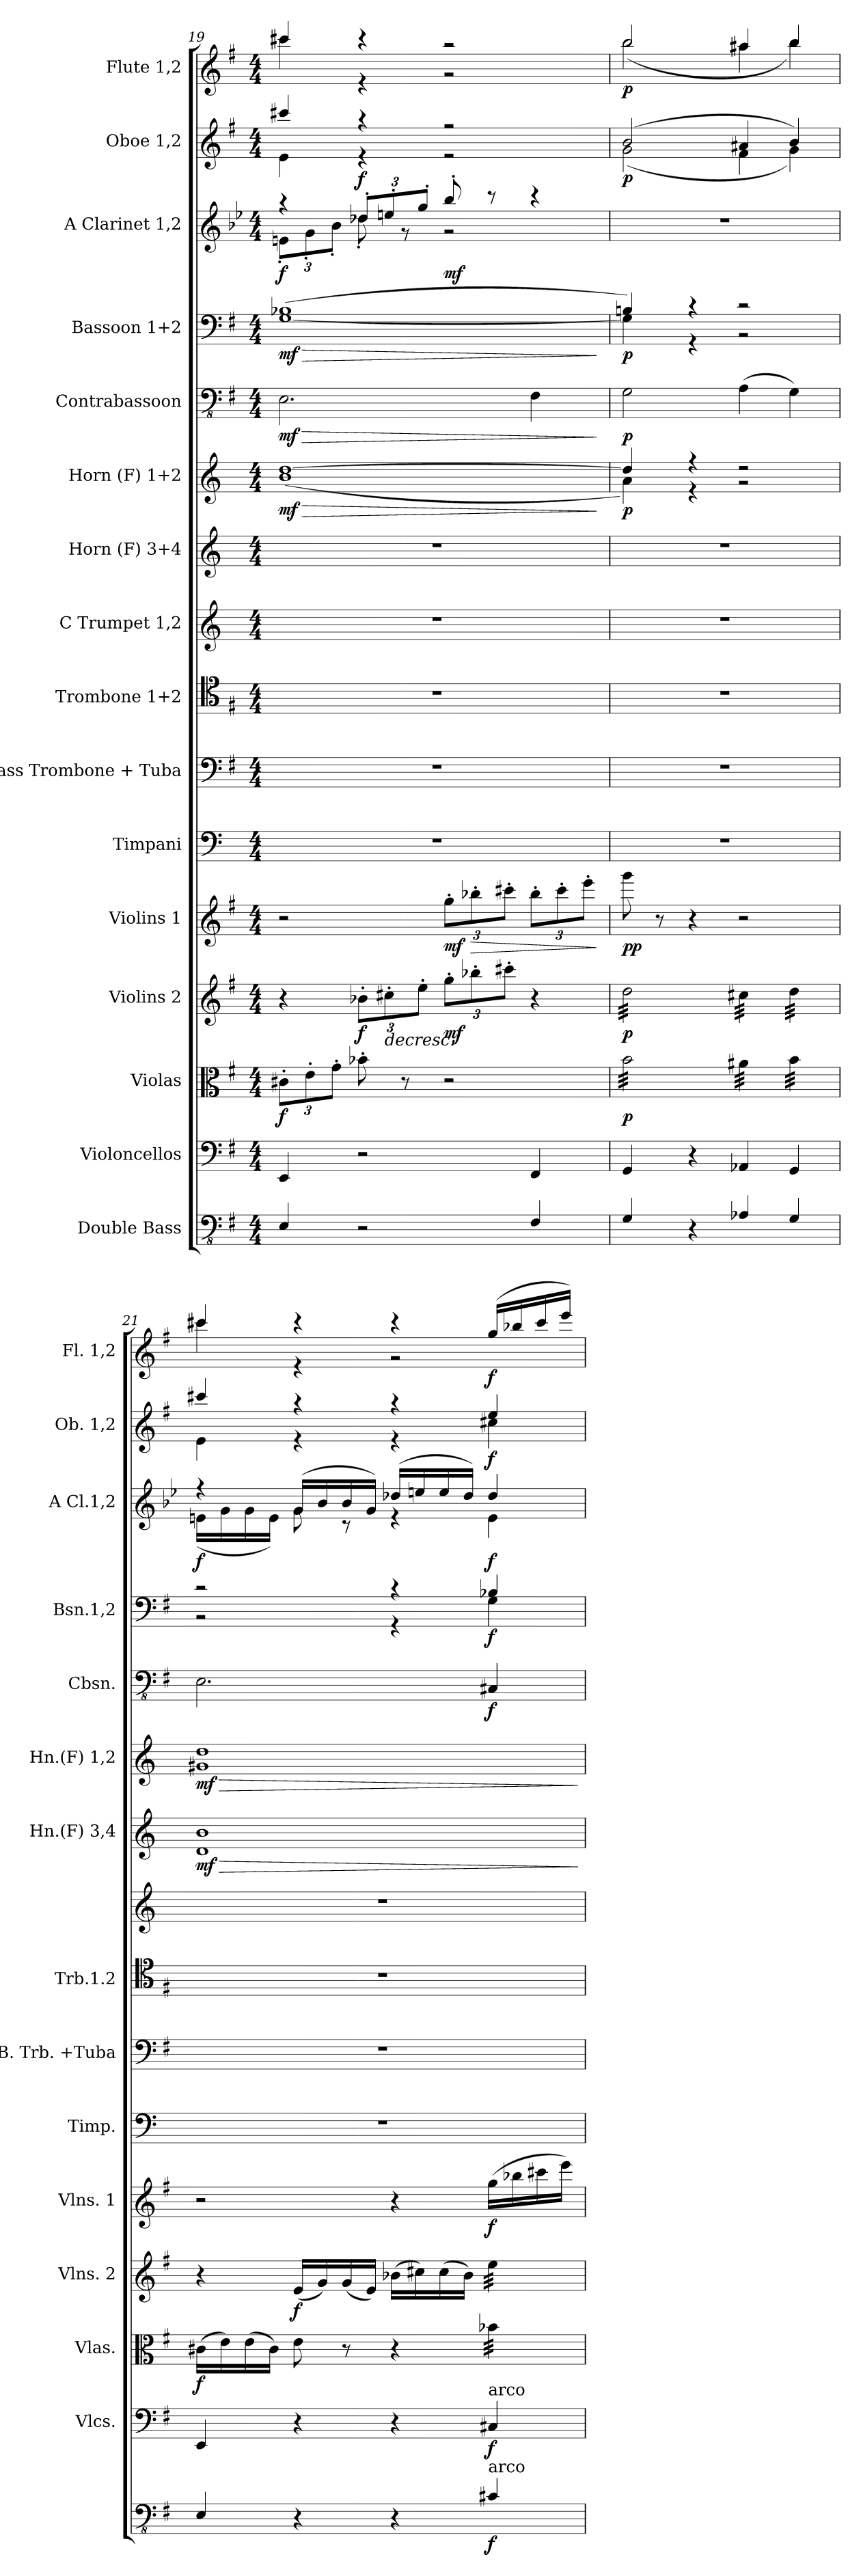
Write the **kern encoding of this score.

**kern	**dynam	**kern	**dynam	**kern	**dynam	**kern	**dynam	**kern	**dynam	**kern	**kern	**kern	**kern	**kern	**dynam	**kern	**dynam	**kern	**dynam	**kern	**dynam	**kern	**dynam	**kern	**dynam	**kern	**dynam
*part16	*part16	*part15	*part15	*part14	*part14	*part13	*part13	*part12	*part12	*part11	*part10	*part9	*part8	*part7	*part7	*part6	*part6	*part5	*part5	*part4	*part4	*part3	*part3	*part2	*part2	*part1	*part1
*staff16	*staff16	*staff15	*staff15	*staff14	*staff14	*staff13	*staff13	*staff12	*staff12	*staff11	*staff10	*staff9	*staff8	*staff7	*staff7	*staff6	*staff6	*staff5	*staff5	*staff4	*staff4	*staff3	*staff3	*staff2	*staff2	*staff1	*staff1
*I"Double Bass	*	*I"Violoncellos	*	*I"Violas	*	*I"Violins 2	*	*I"Violins 1	*	*I"Timpani	*I"Bass Trombone  + Tuba	*I"Trombone 1+2	*I"C Trumpet 1,2	*I"Horn (F) 3+4	*	*I"Horn (F) 1+2	*	*I"Contrabassoon	*	*I"Bassoon 1+2	*	*I"A Clarinet 1,2	*	*I"Oboe 1,2	*	*I"Flute 1,2	*
*	*	*I'Vlcs.	*	*I'Vlas.	*	*I'Vlns. 2	*	*I'Vlns. 1	*	*I'Timp.	*I'B. Trb. +Tuba	*I'Trb.1.2	*	*I'Hn.(F) 3,4	*	*I'Hn.(F) 1,2	*	*I'Cbsn.	*	*I'Bsn.1,2	*	*I'A Cl.1,2	*	*I'Ob. 1,2	*	*I'Fl. 1,2	*
*clefFv4	*	*clefF4	*	*clefC3	*	*clefG2	*	*clefG2	*	*clefF4	*clefF4	*clefC4	*clefG2	*clefG2	*	*clefG2	*	*clefFv4	*	*clefF4	*	*clefG2	*	*clefG2	*	*clefG2	*
*ITrd7c12	*	*	*	*	*	*	*	*	*	*	*	*	*	*ITrd4c7	*	*ITrd4c7	*	*	*	*	*	*ITrd2c3	*	*	*	*	*
*k[f#]	*	*k[f#]	*	*k[f#]	*	*k[f#]	*	*k[f#]	*	*k[]	*k[f#]	*k[f#]	*k[]	*k[b-]	*	*k[b-]	*	*k[f#]	*	*k[f#]	*	*k[f#]	*	*k[f#]	*	*k[f#]	*
*M4/4	*	*M4/4	*	*M4/4	*	*M4/4	*	*M4/4	*	*M4/4	*M4/4	*M4/4	*M4/4	*M4/4	*	*M4/4	*	*M4/4	*	*M4/4	*	*M4/4	*	*M4/4	*	*M4/4	*
*	*	*	*	*Xbrackettup	*	*	*	*	*	*	*	*	*	*	*	*	*	*	*	*	*	*	*	*	*	*	*
=19	=19	=19	=19	=19	=19	=19	=19	=19	=19	=19	=19	=19	=19	=19	=19	=19	=19	=19	=19	=19	=19	=19	=19	=19	=19	=19	=19
!	!	!	!	!	!	!	!	!	!	!	!	!	!	!	!	!	!LO:HP:b	!	!LO:HP:b	!	!LO:HP:b	!	!	!	!	!	!
*	*	*	*	*	*	*	*	*	*	*	*	*	*	*	*	*^	*	*	*	*^	*	*^	*	*	*	*	*
*	*	*	*	*	*	*	*	*	*	*	*	*	*	*	*	*	*	*	*	*	*	*	*	*	*Xbrackettup	*	*	*	*	*
*	*	*	*	*	*	*	*	*	*	*	*	*	*	*	*	*	*	*	*	*	*	*	*	*	*	*	*^	*	*^	*
!	!	!	!	!	!LO:DY:b	!	!	!	!	!	!	!	!	!	!	!	!	!LO:DY:n=1:b	!	!LO:DY:n=1:b	!	!	!LO:DY:n=1:b	!	!	!LO:DY:b	!	!	!	!	!	!
4EEE/	.	4EE/	.	12c#X'\L	f	4r	.	2r	.	1r	1r	1r	1r	1r	.	[1g	(1e	> mf	2.EE\	> mf	(1B-X	[1G	> mf	4r	12c#X'\L	f	4ccc#X/	4e\	.	4ccc#X/	4ccc#\	.
.	.	.	.	12e'\	.	.	.	.	.	.	.	.	.	.	.	.	.	.	.	.	.	.	.	.	12e'\	.	.	.	.	.	.	.
.	.	.	.	12g'\J	.	.	.	.	.	.	.	.	.	.	.	.	.	.	.	.	.	.	.	.	12g'\J	.	.	.	.	.	.	.
*	*	*	*	*	*	*Xbrackettup	*	*	*	*	*	*	*	*	*	*	*	*	*	*	*	*	*	*	*	*	*	*	*	*	*	*
!	!	!	!	!	!	!	!LO:DY:b	!	!	!	!	!	!	!	!	!	!	!	!	!	!	!	!	!	!	!LO:DY:a	!	!	!	!	!	!
2r	.	2r	.	8b-X'\	.	12b-X'\L	f	.	.	.	.	.	.	.	.	.	.	.	.	.	.	.	.	12b-X'/L	8b-'\	f	4r	4r	.	4r	4r	.
!	!	!	!	!	!	!	!LO:HP:b	!	!	!	!	!	!	!	!	!	!	!	!	!	!	!	!	!	!	!	!	!	!	!	!	!
.	.	.	.	.	.	12cc#X'\	>	.	.	.	.	.	.	.	.	.	.	.	.	.	.	.	.	12cc#X'/	.	.	.	.	.	.	.	.
.	.	.	.	8r	.	.	.	.	.	.	.	.	.	.	.	.	.	.	.	.	.	.	.	.	8r	.	.	.	.	.	.	.
.	.	.	.	.	.	12ee'\J	.	.	.	.	.	.	.	.	.	.	.	.	.	.	.	.	.	12ee'/J	.	.	.	.	.	.	.	.
*	*	*	*	*	*	*	*	*Xbrackettup	*	*	*	*	*	*	*	*	*	*	*	*	*	*	*	*	*	*	*	*	*	*	*	*
!	!	!	!	!	!	!	!LO:DY:b	!	!LO:DY:b	!	!	!	!	!	!	!	!	!	!	!	!	!	!	!	!	!LO:DY:b	!	!	!	!	!	!
.	.	.	.	2r	.	12gg'\L	mf	12gg'\L	mf	.	.	.	.	.	.	.	.	.	.	.	.	.	.	8gg'/	2r	mf	2r	2r	.	2r	2r	.
!	!	!	!	!	!	!	!	!	!LO:HP:b	!	!	!	!	!	!	!	!	!	!	!	!	!	!	!	!	!	!	!	!	!	!	!
.	.	.	.	.	.	12bb-X'\	.	12bb-X'\	>	.	.	.	.	.	.	.	.	.	.	.	.	.	.	.	.	.	.	.	.	.	.	.
.	.	.	.	.	.	.	.	.	.	.	.	.	.	.	.	.	.	.	.	.	.	.	.	8r	.	.	.	.	.	.	.	.
.	.	.	.	.	.	12ccc#X'\J	.	12ccc#X'\J	.	.	.	.	.	.	.	.	.	.	.	.	.	.	.	.	.	.	.	.	.	.	.	.
4FFF#/	.	4FF#/	.	.	.	4r	.	12bb-'\L	.	.	.	.	.	.	.	.	.	.	4FF#\	.	.	.	.	4r	.	.	.	.	.	.	.	.
.	.	.	.	.	.	.	.	12ccc#'\	.	.	.	.	.	.	.	.	.	.	.	.	.	.	.	.	.	.	.	.	.	.	.	.
.	.	.	.	.	.	.	.	12eee'\J	.	.	.	.	.	.	.	.	.	.	.	.	.	.	.	.	.	.	.	.	.	.	.	.
*	*	*	*	*	*	*	*	*	*	*	*	*	*	*	*	*	*	*	*	*	*v	*v	*	*	*	*	*v	*v	*	*v	*v	*
*	*	*	*	*	*	*	*	*	*	*	*	*	*	*	*	*v	*v	*	*	*	*	*	*v	*v	*	*	*	*	*
.	.	.	.	.	.	.	]	.	]	.	.	.	.	.	.	.	]	.	]	.	]	.	.	.	.	.	.
=20	=20	=20	=20	=20	=20	=20	=20	=20	=20	=20	=20	=20	=20	=20	=20	=20	=20	=20	=20	=20	=20	=20	=20	=20	=20	=20	=20
*	*	*	*	*	*	*	*	*	*	*	*	*	*	*	*	*^	*	*	*	*^	*	*	*	*^	*	*^	*
!	!	!	!	!	!LO:DY:b	!	!LO:DY:b	!	!LO:DY:b	!	!	!	!	!	!	!	!	!LO:DY:b	!	!LO:DY:b	!	!	!LO:DY:b	!	!	!	!	!LO:DY:b	!	!	!LO:DY:b
*	*	*	*	*tremolo	*	*	*	*	*	*	*	*	*	*	*	*	*	*	*	*	*	*	*	*	*	*	*	*	*	*	*
*	*	*	*	*	*	*tremolo	*	*	*	*	*	*	*	*	*	*	*	*	*	*	*	*	*	*	*	*	*	*	*	*	*
4GGG/	.	4GG/	.	32b\LLL	p	32dd\LLL	p	8ggg\	pp	1r	1r	1r	1r	1r	.	4g/]	4d\)	p	2GG\	p	4Bn/)	4G\]	p	1r	.	(2b/	(2g\	p	2bb/	(>2bb\	p
.	.	.	.	32b\	.	32dd\	.	.	.	.	.	.	.	.	.	.	.	.	.	.	.	.	.	.	.	.	.	.	.	.	.
.	.	.	.	32b\	.	32dd\	.	.	.	.	.	.	.	.	.	.	.	.	.	.	.	.	.	.	.	.	.	.	.	.	.
.	.	.	.	32b\	.	32dd\	.	.	.	.	.	.	.	.	.	.	.	.	.	.	.	.	.	.	.	.	.	.	.	.	.
.	.	.	.	32b\	.	32dd\	.	8r	.	.	.	.	.	.	.	.	.	.	.	.	.	.	.	.	.	.	.	.	.	.	.
.	.	.	.	32b\	.	32dd\	.	.	.	.	.	.	.	.	.	.	.	.	.	.	.	.	.	.	.	.	.	.	.	.	.
.	.	.	.	32b\	.	32dd\	.	.	.	.	.	.	.	.	.	.	.	.	.	.	.	.	.	.	.	.	.	.	.	.	.
.	.	.	.	32b\	.	32dd\	.	.	.	.	.	.	.	.	.	.	.	.	.	.	.	.	.	.	.	.	.	.	.	.	.
4r	.	4r	.	32b\	.	32dd\	.	4r	.	.	.	.	.	.	.	4r	4r	.	.	.	4r	4r	.	.	.	.	.	.	.	.	.
.	.	.	.	32b\	.	32dd\	.	.	.	.	.	.	.	.	.	.	.	.	.	.	.	.	.	.	.	.	.	.	.	.	.
.	.	.	.	32b\	.	32dd\	.	.	.	.	.	.	.	.	.	.	.	.	.	.	.	.	.	.	.	.	.	.	.	.	.
.	.	.	.	32b\	.	32dd\	.	.	.	.	.	.	.	.	.	.	.	.	.	.	.	.	.	.	.	.	.	.	.	.	.
.	.	.	.	32b\	.	32dd\	.	.	.	.	.	.	.	.	.	.	.	.	.	.	.	.	.	.	.	.	.	.	.	.	.
.	.	.	.	32b\	.	32dd\	.	.	.	.	.	.	.	.	.	.	.	.	.	.	.	.	.	.	.	.	.	.	.	.	.
.	.	.	.	32b\	.	32dd\	.	.	.	.	.	.	.	.	.	.	.	.	.	.	.	.	.	.	.	.	.	.	.	.	.
.	.	.	.	32b\JJJ	.	32dd\JJJ	.	.	.	.	.	.	.	.	.	.	.	.	.	.	.	.	.	.	.	.	.	.	.	.	.
4AAA-X/	.	4AA-X/	.	32a#X\LLL	.	32cc#X\LLL	.	2r	.	.	.	.	.	.	.	2r	2r	.	(4AA\	.	2r	2r	.	.	.	4a#X/	4f#\	.	4aa#X/	4aa#\	.
.	.	.	.	32a#X\	.	32cc#X\	.	.	.	.	.	.	.	.	.	.	.	.	.	.	.	.	.	.	.	.	.	.	.	.	.
.	.	.	.	32a#X\	.	32cc#X\	.	.	.	.	.	.	.	.	.	.	.	.	.	.	.	.	.	.	.	.	.	.	.	.	.
.	.	.	.	32a#X\	.	32cc#X\	.	.	.	.	.	.	.	.	.	.	.	.	.	.	.	.	.	.	.	.	.	.	.	.	.
.	.	.	.	32a#X\	.	32cc#X\	.	.	.	.	.	.	.	.	.	.	.	.	.	.	.	.	.	.	.	.	.	.	.	.	.
.	.	.	.	32a#X\	.	32cc#X\	.	.	.	.	.	.	.	.	.	.	.	.	.	.	.	.	.	.	.	.	.	.	.	.	.
.	.	.	.	32a#X\	.	32cc#X\	.	.	.	.	.	.	.	.	.	.	.	.	.	.	.	.	.	.	.	.	.	.	.	.	.
.	.	.	.	32a#X\JJJ	.	32cc#X\JJJ	.	.	.	.	.	.	.	.	.	.	.	.	.	.	.	.	.	.	.	.	.	.	.	.	.
4GGG/	.	4GG/	.	32b\LLL	.	32dd\LLL	.	.	.	.	.	.	.	.	.	.	.	.	4GG\)	.	.	.	.	.	.	4b/)	4g\)	.	4bb/	4bb\)	.
.	.	.	.	32b\	.	32dd\	.	.	.	.	.	.	.	.	.	.	.	.	.	.	.	.	.	.	.	.	.	.	.	.	.
.	.	.	.	32b\	.	32dd\	.	.	.	.	.	.	.	.	.	.	.	.	.	.	.	.	.	.	.	.	.	.	.	.	.
.	.	.	.	32b\	.	32dd\	.	.	.	.	.	.	.	.	.	.	.	.	.	.	.	.	.	.	.	.	.	.	.	.	.
.	.	.	.	32b\	.	32dd\	.	.	.	.	.	.	.	.	.	.	.	.	.	.	.	.	.	.	.	.	.	.	.	.	.
.	.	.	.	32b\	.	32dd\	.	.	.	.	.	.	.	.	.	.	.	.	.	.	.	.	.	.	.	.	.	.	.	.	.
.	.	.	.	32b\	.	32dd\	.	.	.	.	.	.	.	.	.	.	.	.	.	.	.	.	.	.	.	.	.	.	.	.	.
.	.	.	.	32b\JJJ	.	32dd\JJJ	.	.	.	.	.	.	.	.	.	.	.	.	.	.	.	.	.	.	.	.	.	.	.	.	.
*	*	*	*	*	*	*Xtremolo	*	*	*	*	*	*	*	*	*	*	*	*	*	*	*	*	*	*	*	*	*	*	*	*	*
*	*	*	*	*Xtremolo	*	*	*	*	*	*	*	*	*	*	*	*	*	*	*	*	*	*	*	*	*	*	*	*	*	*	*
!!LO:PB:g=z	!!
=21	=21	=21	=21	=21	=21	=21	=21	=21	=21	=21	=21	=21	=21	=21	=21	=21	=21	=21	=21	=21	=21	=21	=21	=21	=21	=21	=21	=21	=21	=21	=21
!	!	!	!	!	!LO:DY:b	!	!	!	!	!	!	!	!	!	!LO:HP:b	!	!	!LO:HP:b	!	!	!	!	!	!	!	!	!	!	!	!	!
*	*	*	*	*	*	*	*	*	*	*	*	*	*	*^	*	*	*	*	*	*	*	*	*	*^	*	*	*	*	*	*	*
!	!	!	!	!	!	!	!	!	!	!	!	!	!	!	!	!LO:DY:n=1:b	!	!	!LO:DY:n=1:b	!	!	!	!	!	!	!	!LO:DY:b	!	!	!	!	!	!
4EEE/	.	4EE/	.	(16c#X\LL	f	4r	.	2r	.	1r	1r	1r	1r	1e	1G	> mf	1g	1c#X	> mf	2.EE\	.	2r	2r	.	4r	(16c#X\LL	f	4ccc#X/	4e\	.	4ccc#X/	4ccc#\	.
.	.	.	.	16e\)	.	.	.	.	.	.	.	.	.	.	.	.	.	.	.	.	.	.	.	.	.	16e\	.	.	.	.	.	.	.
.	.	.	.	(16e\	.	.	.	.	.	.	.	.	.	.	.	.	.	.	.	.	.	.	.	.	.	16e\	.	.	.	.	.	.	.
.	.	.	.	16c#\JJ)	.	.	.	.	.	.	.	.	.	.	.	.	.	.	.	.	.	.	.	.	.	16c#\JJ)	.	.	.	.	.	.	.
!	!	!	!	!	!	!	!LO:DY:b	!	!	!	!	!	!	!	!	!	!	!	!	!	!	!	!	!	!	!	!	!	!	!	!	!	!
4r	.	4r	.	8e\	.	(16e/LL	f	.	.	.	.	.	.	.	.	.	.	.	.	.	.	.	.	.	(16e/LL	8e\	.	4r	4r	.	4r	4r	.
.	.	.	.	.	.	16g/)	.	.	.	.	.	.	.	.	.	.	.	.	.	.	.	.	.	.	16g/	.	.	.	.	.	.	.	.
.	.	.	.	8r	.	(16g/	.	.	.	.	.	.	.	.	.	.	.	.	.	.	.	.	.	.	16g/	8r	.	.	.	.	.	.	.
.	.	.	.	.	.	16e/JJ)	.	.	.	.	.	.	.	.	.	.	.	.	.	.	.	.	.	.	16e/JJ)	.	.	.	.	.	.	.	.
4r	.	4r	.	4r	.	(16b-X\LL	.	4r	.	.	.	.	.	.	.	.	.	.	.	.	.	4r	4r	.	(16b-X/LL	4r	.	4r	4r	.	4r	2r	.
.	.	.	.	.	.	16cc#X\)	.	.	.	.	.	.	.	.	.	.	.	.	.	.	.	.	.	.	16cc#X/	.	.	.	.	.	.	.	.
.	.	.	.	.	.	(16cc#\	.	.	.	.	.	.	.	.	.	.	.	.	.	.	.	.	.	.	16cc#/	.	.	.	.	.	.	.	.
.	.	.	.	.	.	16b-\JJ)	.	.	.	.	.	.	.	.	.	.	.	.	.	.	.	.	.	.	16b-/JJ)	.	.	.	.	.	.	.	.
!	!	!LO:TX:a:t=arco	!	!	!	!	!	!	!	!	!	!	!	!	!	!	!	!	!	!	!	!	!	!	!	!	!	!	!	!	!	!	!
!LO:TX:a:t=arco	!	!	!	!	!	!	!	!	!	!	!	!	!	!	!	!	!	!	!	!	!	!	!	!	!	!	!	!	!	!	!	!	!
!	!LO:DY:b	!	!LO:DY:b	!	!	!	!	!	!LO:DY:b	!	!	!	!	!	!	!	!	!	!	!	!LO:DY:b	!	!	!LO:DY:b	!	!	!LO:DY:b	!	!	!LO:DY:b	!	!	!LO:DY:b
*	*	*	*	*tremolo	*	*	*	*	*	*	*	*	*	*	*	*	*	*	*	*	*	*	*	*	*	*	*	*	*	*	*	*	*
*	*	*	*	*	*	*tremolo	*	*	*	*	*	*	*	*	*	*	*	*	*	*	*	*	*	*	*	*	*	*	*	*	*	*	*
4CC#X/	f	4C#X/	f	32b-X\LLL	.	32ee\LLL	.	(16gg\LL	f	.	.	.	.	.	.	.	.	.	.	4CC#X/	f	4B-X/	4G\	f	4b-/	4c#\	f	4ee/	4cc#X\	f	(16gg/LL	.	f
.	.	.	.	32b-X\	.	32ee\	.	.	.	.	.	.	.	.	.	.	.	.	.	.	.	.	.	.	.	.	.	.	.	.	.	.	.
.	.	.	.	32b-X\	.	32ee\	.	16bb-X\	.	.	.	.	.	.	.	.	.	.	.	.	.	.	.	.	.	.	.	.	.	.	16bb-X/	.	.
.	.	.	.	32b-X\	.	32ee\	.	.	.	.	.	.	.	.	.	.	.	.	.	.	.	.	.	.	.	.	.	.	.	.	.	.	.
.	.	.	.	32b-X\	.	32ee\	.	16ccc#X\	.	.	.	.	.	.	.	.	.	.	.	.	.	.	.	.	.	.	.	.	.	.	16ccc#/	.	.
.	.	.	.	32b-X\	.	32ee\	.	.	.	.	.	.	.	.	.	.	.	.	.	.	.	.	.	.	.	.	.	.	.	.	.	.	.
.	.	.	.	32b-X\	.	32ee\	.	16eee\JJ)	.	.	.	.	.	.	.	.	.	.	.	.	.	.	.	.	.	.	.	.	.	.	16eee/JJ)	.	.
.	.	.	.	32b-X\JJJ	.	32ee\JJJ	.	.	.	.	.	.	.	.	.	.	.	.	.	.	.	.	.	.	.	.	.	.	.	.	.	.	.
*	*	*	*	*	*	*Xtremolo	*	*	*	*	*	*	*	*	*	*	*	*	*	*	*	*	*	*	*	*	*	*	*	*	*	*	*
*	*	*	*	*Xtremolo	*	*	*	*	*	*	*	*	*	*	*	*	*	*	*	*	*	*	*	*	*	*	*	*	*	*	*	*	*
*	*	*	*	*	*	*	*	*	*	*	*	*	*	*v	*v	*	*	*	*	*	*	*v	*v	*	*v	*v	*	*v	*v	*	*v	*v	*
*	*	*	*	*	*	*	*	*	*	*	*	*	*	*	*	*v	*v	*	*	*	*	*	*	*	*	*	*	*
.	.	.	.	.	.	.	.	.	.	.	.	.	.	.	]	.	]	.	.	.	.	.	.	.	.	.	.
=	=	=	=	=	=	=	=	=	=	=	=	=	=	=	=	=	=	=	=	=	=	=	=	=	=	=	=
*-	*-	*-	*-	*-	*-	*-	*-	*-	*-	*-	*-	*-	*-	*-	*-	*-	*-	*-	*-	*-	*-	*-	*-	*-	*-	*-	*-
